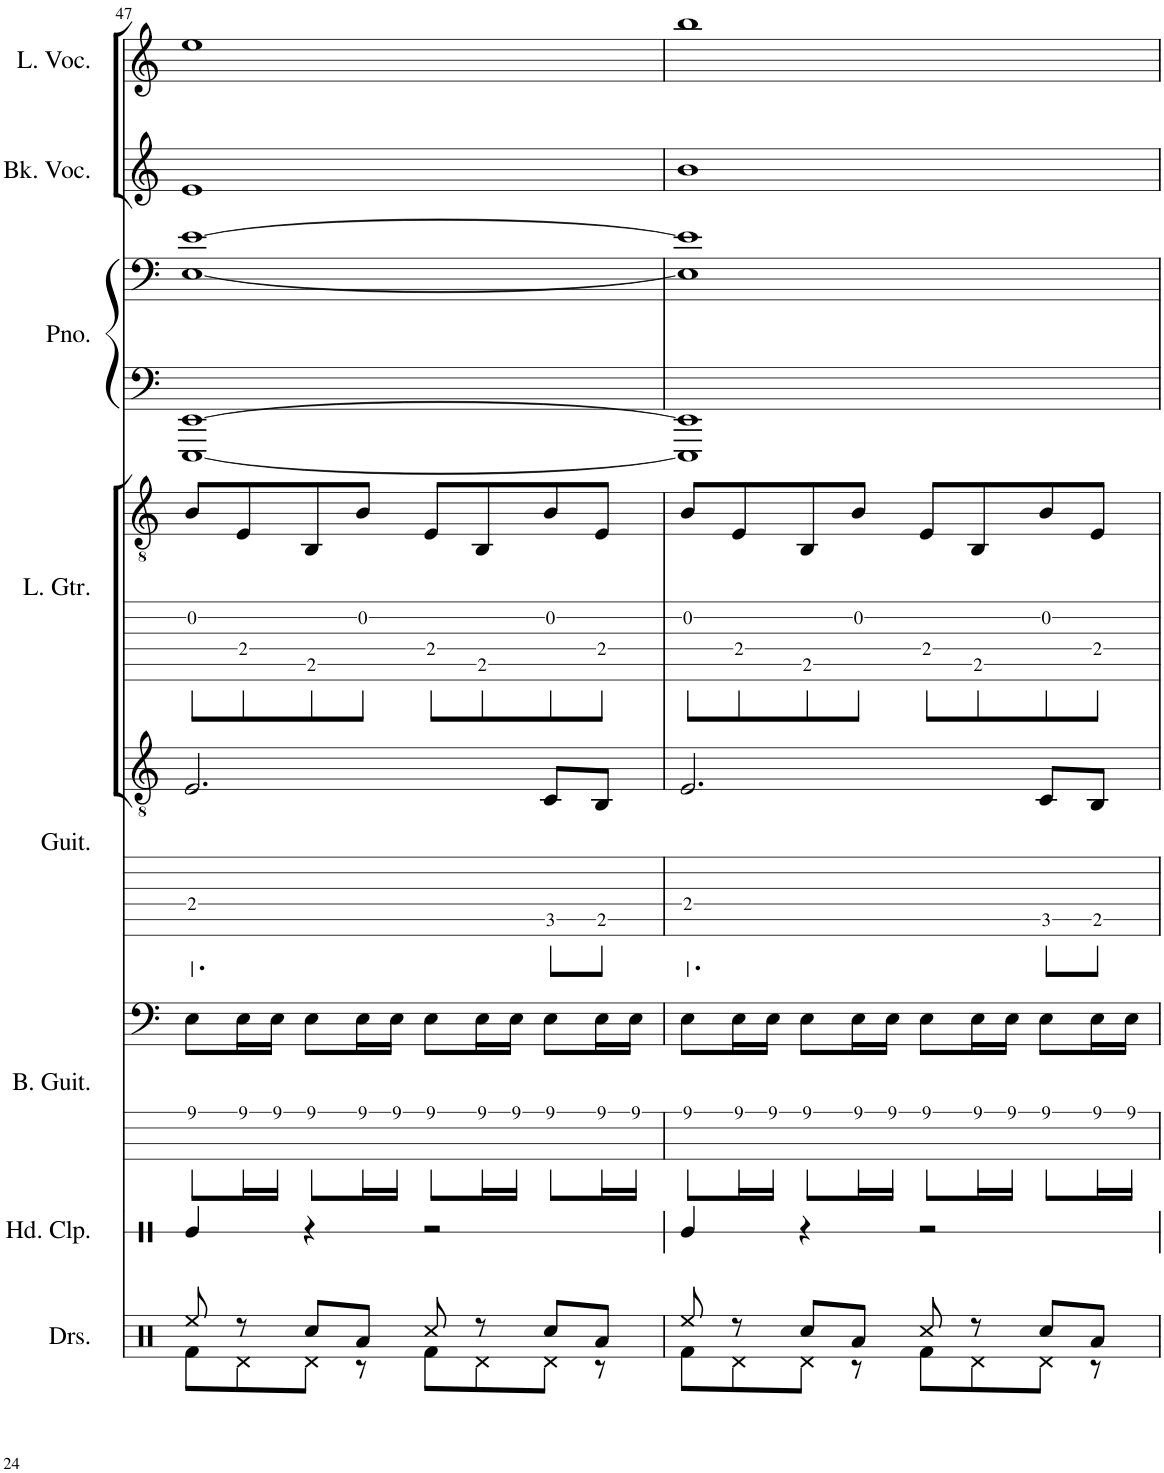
**kern	**kern	**kern	**kern	**kern	**kern	**kern	**kern	**kern	**kern	**kern	**kern
*part12	*part11	*part10	*part9	*part8	*part7	*part6	*part5	*part4	*part3	*part2	*part1
*staff12	*staff11	*staff10	*staff9	*staff8	*staff7	*staff6	*staff5	*staff4	*staff3	*staff2	*staff1
*I"Drumset	*I"Hand Clap	*I"Bass Guitar	*I"Bass Guitar	*I"Classical Guitar	*I"Classical Guitar	*I"Lead Guitar	*I"Lead Guitar	*I"Piano	*I"Piano	*I"Backing Vocals	*I"Lead Vocals
*I'Drs.	*I'Hd. Clp.	*I'B. Guit.	*I'B. Guit.	*I'Guit.	*I'Guit.	*I'L. Gtr.	*I'L. Gtr.	*I'Pno.	*I'Pno.	*I'Bk. Voc.	*I'L. Voc.
!!LO:PB:g=z
*clefX	*clefX	*	*clefF4	*	*clefGv2	*	*clefGv2	*clefF4	*clefF4	*clefG2	*clefG2
*	*	*Trd7c12	*Trd7c12	*	*	*	*	*	*	*	*
*k[]	*k[]	*k[]	*k[]	*k[]	*k[]	*k[]	*k[]	*k[]	*k[]	*k[]	*k[]
*M4/4	*M4/4	*M4/4	*M4/4	*M4/4	*M4/4	*M4/4	*M4/4	*M4/4	*M4/4	*M4/4	*M4/4
=47	=47	=47	=47	=47	=47	=47	=47	=47	=47	=47	=47
*^	*	*	*	*	*	*	*	*	*	*	*
8Ree/	8Rf\L	4Re/	8E\L	8E\L	2.E\	2.E/	8B\L	8B/L	[1EEE [1EE	[1E [1e	1e	1ee
8r	8Rd\	.	16E\L	16E\L	.	.	8E\	8E/	.	.	.	.
.	.	.	16E\JJ	16E\JJ	.	.	.	.	.	.	.	.
8Rcc/L	8Rd\J	4r	8E\L	8E\L	.	.	8BB\	8BB/	.	.	.	.
8Ra/J	8r	.	16E\L	16E\L	.	.	8B\J	8B/J	.	.	.	.
.	.	.	16E\JJ	16E\JJ	.	.	.	.	.	.	.	.
8Rcc/	8Rf\L	2r	8E\L	8E\L	.	.	8E\L	8E/L	.	.	.	.
8r	8Rd\	.	16E\L	16E\L	.	.	8BB\	8BB/	.	.	.	.
.	.	.	16E\JJ	16E\JJ	.	.	.	.	.	.	.	.
8Rcc/L	8Rd\J	.	8E\L	8E\L	8C\L	8C/L	8B\	8B/	.	.	.	.
8Ra/J	8r	.	16E\L	16E\L	8BB\J	8BB/J	8E\J	8E/J	.	.	.	.
.	.	.	16E\JJ	16E\JJ	.	.	.	.	.	.	.	.
=48	=48	=48	=48	=48	=48	=48	=48	=48	=48	=48	=48	=48
8Ree/	8Rf\L	4Re/	8E\L	8E\L	2.E\	2.E/	8B\L	8B/L	1EEE] 1EE]	1E] 1e]	1b	1bb
8r	8Rd\	.	16E\L	16E\L	.	.	8E\	8E/	.	.	.	.
.	.	.	16E\JJ	16E\JJ	.	.	.	.	.	.	.	.
8Rcc/L	8Rd\J	4r	8E\L	8E\L	.	.	8BB\	8BB/	.	.	.	.
8Ra/J	8r	.	16E\L	16E\L	.	.	8B\J	8B/J	.	.	.	.
.	.	.	16E\JJ	16E\JJ	.	.	.	.	.	.	.	.
8Rcc/	8Rf\L	2r	8E\L	8E\L	.	.	8E\L	8E/L	.	.	.	.
8r	8Rd\	.	16E\L	16E\L	.	.	8BB\	8BB/	.	.	.	.
.	.	.	16E\JJ	16E\JJ	.	.	.	.	.	.	.	.
8Rcc/L	8Rd\J	.	8E\L	8E\L	8C\L	8C/L	8B\	8B/	.	.	.	.
8Ra/J	8r	.	16E\L	16E\L	8BB\J	8BB/J	8E\J	8E/J	.	.	.	.
.	.	.	16E\JJ	16E\JJ	.	.	.	.	.	.	.	.
*v	*v	*	*	*	*	*	*	*	*	*	*	*
=	=	=	=	=	=	=	=	=	=	=	=
*-	*-	*-	*-	*-	*-	*-	*-	*-	*-	*-	*-
